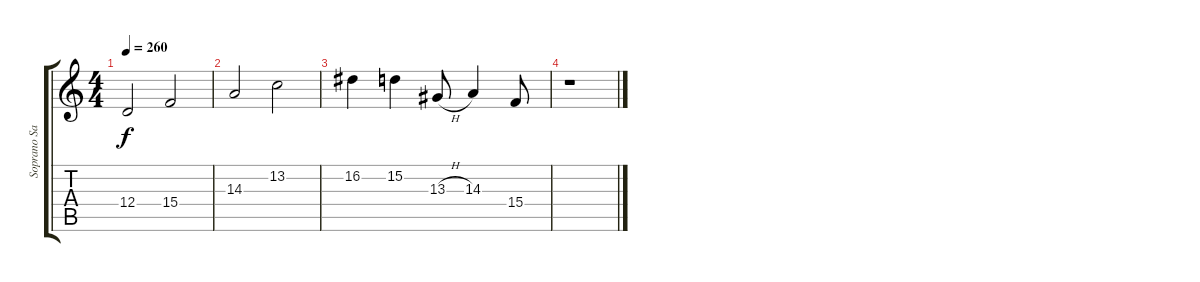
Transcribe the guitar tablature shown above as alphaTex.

\track ("Soprano Sax" "Soprano Sa") {instrument sopranosax}
\staff {score tabs}
\tuning (E4 B3 G3 D3 A2 E2) {hide}
\ts (4 4)
\tempo 260
\clef g2
\ks c
12.4.2{dy f} 15.4.2 |
14.3.2 13.2.2 |
16.2.4 15.2.4 13.3{h}.8 14.3.4 15.4.8 |
r.1
